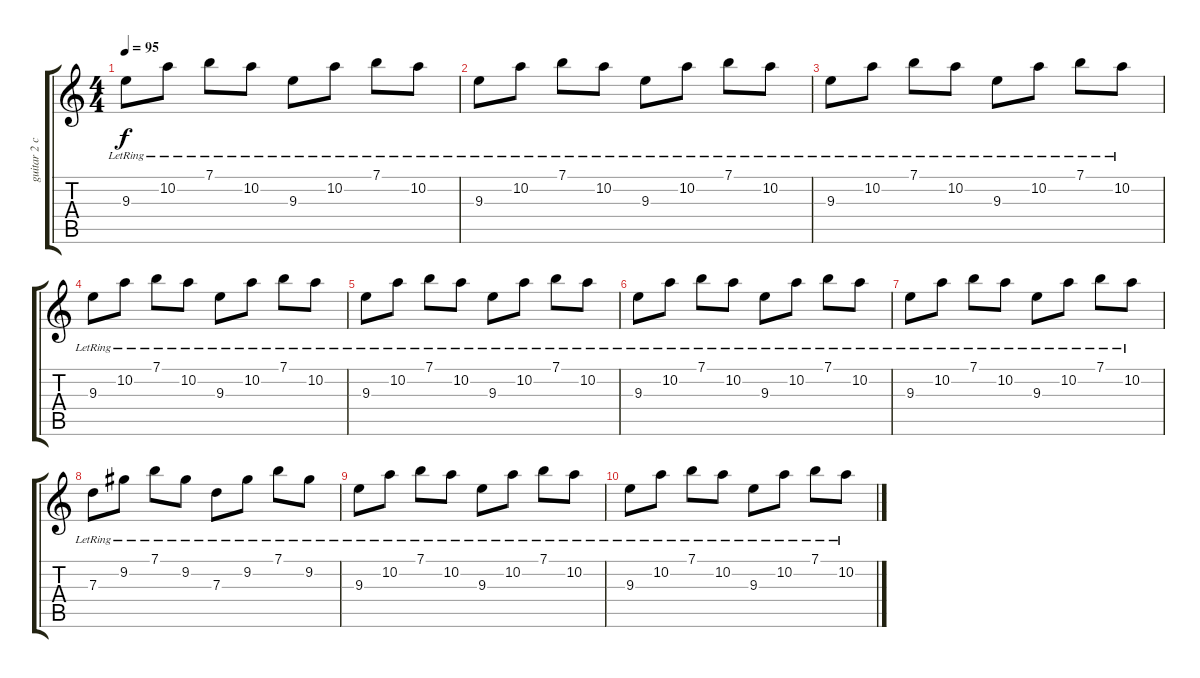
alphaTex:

\track ("guitar 2 clean" "guitar 2 c") {instrument electricguitarclean}
\staff {score tabs}
\tuning (E4 B3 G3 D3 A2 E2) {hide}
\ts (4 4)
\tempo 95
\clef g2
\ks c
9.3{lr}.8{dy f} 10.2{lr}.8 7.1{lr}.8 10.2{lr}.8 9.3{lr}.8 10.2{lr}.8 7.1{lr}.8 10.2{lr}.8 |
9.3{lr}.8 10.2{lr}.8 7.1{lr}.8 10.2{lr}.8 9.3{lr}.8 10.2{lr}.8 7.1{lr}.8 10.2{lr}.8 |
9.3{lr}.8 10.2{lr}.8 7.1{lr}.8 10.2{lr}.8 9.3{lr}.8 10.2{lr}.8 7.1{lr}.8 10.2{lr}.8 |
9.3{lr}.8 10.2{lr}.8 7.1{lr}.8 10.2{lr}.8 9.3{lr}.8 10.2{lr}.8 7.1{lr}.8 10.2{lr}.8 |
9.3{lr}.8 10.2{lr}.8 7.1{lr}.8 10.2{lr}.8 9.3{lr}.8 10.2{lr}.8 7.1{lr}.8 10.2{lr}.8 |
9.3{lr}.8 10.2{lr}.8 7.1{lr}.8 10.2{lr}.8 9.3{lr}.8 10.2{lr}.8 7.1{lr}.8 10.2{lr}.8 |
9.3{lr}.8 10.2{lr}.8 7.1{lr}.8 10.2{lr}.8 9.3{lr}.8 10.2{lr}.8 7.1{lr}.8 10.2{lr}.8 |
7.3{lr}.8 9.2{lr}.8 7.1{lr}.8 9.2{lr}.8 7.3{lr}.8 9.2{lr}.8 7.1{lr}.8 9.2{lr}.8 |
9.3{lr}.8 10.2{lr}.8 7.1{lr}.8 10.2{lr}.8 9.3{lr}.8 10.2{lr}.8 7.1{lr}.8 10.2{lr}.8 |
9.3{lr}.8 10.2{lr}.8 7.1{lr}.8 10.2{lr}.8 9.3{lr}.8 10.2{lr}.8 7.1{lr}.8 10.2{lr}.8
